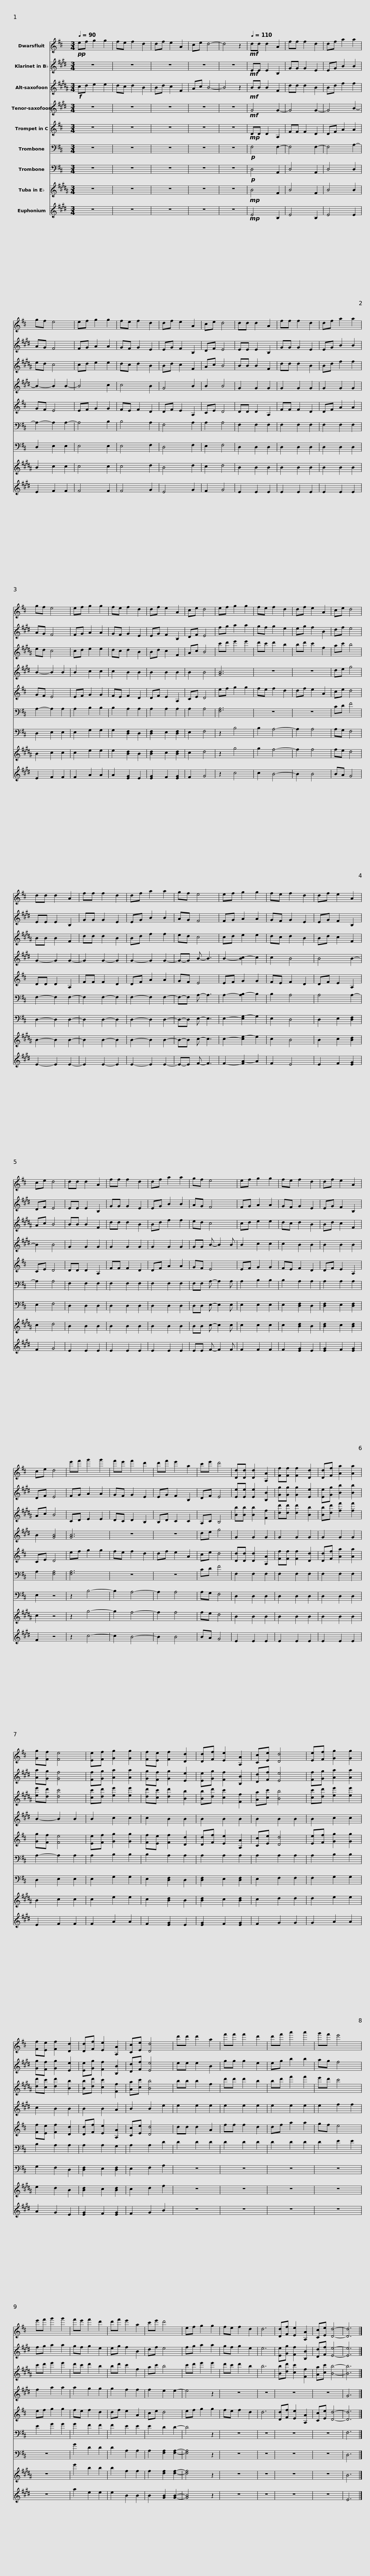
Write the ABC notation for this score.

X:1
%%score 1 2 3 4 5 6 7 8 9
L:1/8
Q:1/4=90
M:3/4
I:linebreak $
K:D
V:1 treble
V:2 treble transpose=-2
V:3 treble transpose=-9
V:4 treble transpose=-14
V:5 treble
V:6 bass
V:7 bass
V:8 treble transpose=-21
V:9 treble transpose=-14
V:1
!pp! ef g2 g2 | fe f2 d2 | df e2 A2 | ce d4- | d4 z2 | %5
[Q:1/4=110]!mf! dd d2 A2 | ff f2 d2 | df a2 a2 |$ gf e4 | ef g2 g2 | %10
 fe f2 d2 | df e2 A2 | ce d4 | dd d2 A2 | ff f2 d2 | %15
 df a2 a2 | gf e4 |$ ef g2 g2 | fe f2 d2 | df e2 A2 | %20
 ce d4 | ef g2 g2 | fe f2 d2 | df e2 A2 | ce d4 |$ %25
 dd d2 A2 | ff f2 d2 | df a2 a2 | gf e4 | ef g2 g2 | %30
 fe f2 d2 | df e2 A2 | ce d4 | dd d2 A2 |$ ff f2 d2 | %35
 df a2 a2 | gf e4 | ef g2 g2 | fe f2 d2 | df e2 A2 | %40
 ce d4 | e'f' g'2 g'2 |$ f'e' f'2 d'2 | d'f' e'2 a2 | c'e' d'4 | %45
 [Dd][Dd] [Dd]2 [A,A]2 | [Ff][Ff] [Ff]2 [Dd]2 | [Dd][Ff] [Aa]2 [Aa]2 | [Gg][Ff] [Fe]4 |$ [Ee][Ff] [Gg]2 [Gg]2 | %50
 [Ff][Ee] [Ff]2 [Dd]2 | [Dd][Ff] [Ee]2 [A,A]2 | [Cc][Ee] [Dd]4 | [Ee][Ff] [Gg]2 [Gg]2 | [Ff][Ee] [Ff]2 [Dd]2 | %55
 [Dd][Ff] [Ee]2 [A,A]2 |$ [Cc][Ee] [Dd]4 | d'd' d'2 a2 | f'f' f'2 d'2 | d'f' a'2 a'2 | %60
 g'f' e'4 | e'f' g'2 g'2 | f'e' f'2 d'2 |$ d'f' e'2 a2 | c'e' d'4 | %65
 ef g2 g2 | fe f2 d2 | d6 | [Dd][Ff] [Ee]2 [A,A]2 | [Cc][Ee] [Dd]4- | %70
 [Dd]6 |] %71
V:2
[K:E] z6 | z6 | z6 | z6 | z6 | %5
!mf! EE E2 B,2 | GG G2 E2 | EG B2 B2 |$ AG F4 | FG A2 A2 | %10
 GF G2 E2 | EG F2 B,2 | DF E4 | EE E2 B,2 | GG G2 E2 | %15
 EG B2 B2 | AG F4 |$ FG A2 A2 | GF G2 E2 | EG F2 B,2 | %20
 DF E4 | fg a2 a2 | gf g2 e2 | eg f2 B2 | df e4 |$ %25
 EE E2 B,2 | GG G2 E2 | EG B2 B2 | AG F4 | FG A2 A2 | %30
 GF G2 E2 | EG F2 B,2 | DF E4 | EE E2 B,2 |$ GG G2 E2 | %35
 EG B2 B2 | AG F4 | FG A2 A2 | GF G2 E2 | EG F2 B,2 | %40
 DF E4 | FG A2 A2 |$ GF G2 E2 | EG F2 B,2 | DF E4 | %45
 [Ee][Ee] [Ee]2 [B,B]2 | [Gg][Gg] [Gg]2 [Ee]2 | [Ee][Gg] [Bb]2 [Bb]2 | [Aa][Gg] [Gf]4 |$ [Ff][Gg] [Aa]2 [Aa]2 | %50
 [Gg][Ff] [Gg]2 [Ee]2 | [Ee][Gg] [Ff]2 [B,B]2 | [Dd][Ff] [Ee]4 | [Ff][Gg] [Aa]2 [Aa]2 | [Gg][Ff] [Gg]2 [Ee]2 | %55
 [Ee][Gg] [Ff]2 [B,B]2 |$ [Dd][Ff] [Ee]4 | ee e2 B2 | gg g2 e2 | eg b2 b2 | %60
 ag f4 | fg a2 a2 | gf g2 e2 |$ eg f2 B2 | df e4 | %65
 fg a2 a2 | gf g2 e2 | e6 | [Ee][Gg] [Ff]2 [B,B]2 | [Dd][Ff] [Ee]4- | %70
 [Ee]6 |] %71
V:3
[K:B]!f! cd e2 e2 | dc d2 B2 | Bd c2 F2 | Ac B4- | B4 z2 | %5
!mf! BB B2 F2 | dd d2 B2 | Bd f2 f2 |$ ed c4 | cd e2 e2 | %10
 dc d2 B2 | Bd c2 F2 | Ac B4 | BB B2 F2 | dd d2 B2 | %15
 Bd f2 f2 | ed c4 |$ cd e2 e2 | dc d2 B2 | Bd c2 F2 | %20
 Ac B4 | c'd' e'2 e'2 | d'c' d'2 b2 | bd' c'2 f2 | ac' b4 |$ %25
 BB B2 F2 | dd d2 B2 | Bd f2 f2 | ed c4 | cd e2 e2 | %30
 dc d2 B2 | Bd c2 F2 | Ac B4 | BB B2 F2 |$ dd d2 B2 | %35
 Bd f2 f2 | ed c4 | cd e2 e2 | dc d2 B2 | Bd c2 F2 | %40
 Ac B4 | CD E2 E2 |$ DC D2 B,2 | B,D C2 C2 | A,C B,4 | %45
 [Bb][Bb] [Bb]2 [Ff]2 | [dd'][dd'] [dd']2 [Bb]2 | [Bb][dd'] [ff']2 [ff']2 | [ee'][dd'] [dc']4 |$ [cc'][dd'] [ee']2 [ee']2 | %50
 [dd'][cc'] [dd']2 [Bb]2 | [Bb][dd'] [cc']2 [Ff]2 | [Aa][cc'] [Bb]4 | [cc'][dd'] [ee']2 [ee']2 | [dd'][cc'] [dd']2 [Bb]2 | %55
 [Bb][dd'] [cc']2 [Ff]2 |$ [Aa][cc'] [Bb]4 | bb b2 f2 | d'd' d'2 b2 | bd' f'2 f'2 | %60
 e'd' c'4 | c'd' e'2 e'2 | d'c' d'2 b2 |$ bd' c'2 f2 | ac' b4 | %65
 c'd' e'2 e'2 | d'c' d'2 b2 | b6 | [Bb][dd'] [cc']2 [Ff]2 | [Aa][cc'] [Bb]4- | %70
 [Bb]6 |] %71
V:4
[K:E] z6 | z6 | z6 | z6 | z6 | %5
!mf! G4 G2- | G4 G2- | G4 B2- |$ B2- B2 B2- | B4 c2 | %10
 c4 B2 | G4 B2 | B2 B4 | G2 G2 G2 | G2 G2 G2 | %15
 G2 G2 G2 | B2- B2 B2 |$ B2 c2 c2 | c2 B2 B2 | B2 B2 B2 | %20
 B2 B4 | [GB]6 | z6 | z6 | de g4 |$ %25
 G2- G2 G2- | G2 G2- G2 | G2- G2 G2- | G-G B- B3 | B2- [Bc-]2 c2 | %30
 c2 B4 | B4 B2- | B2 B4 | G2 G2 G2 |$ G2 G2 G2 | %35
 G2 G2 G2 | GG B- B2 B | B2 c2 c2 | c2 B2 B2 | B2 B2 B2 | %40
 B2 [GB]4 | [GB]6 |$ z6 | z6 | de g4 | %45
 G2 G2 G2 | G2 G2 G2 | G2 G2 G2 | B2- B2 B2 |$ B2 c2 c2 | %50
 c2 B2 B2 | B2 B2 B2 | B2 B2 B2 | B2 c2 c2 | c2 B2 B2 | %55
 B2 B2 A2 |$ B2 B2 e2 | e2 e2 e2 | e2 e2 e2 | e2 e2 e2 | %60
 e2 f2 f2 | f2 a2 a2 | a2 g2 g2 |$ g2 f2 f2 | f2 e2 e2- | %65
 e4 z2 | z6 | z6 | z6 | z6 | %70
 G6 |] %71
V:5
 z6 | z6 | z6 | z6 | z6 | %5
!mp! DD D2 A,2 | FF F2 D2 | DF A2 A2 |$ GF E4 | EF G2 G2 | %10
 FE F2 D2 | DF E2 A,2 | CE D4 | DD D2 A,2 | FF F2 D2 | %15
 DF A2 A2 | GF E4 |$ EF G2 G2 | FE F2 D2 | DF E2 A,2 | %20
 CE D4 | ef g2 g2 | fe f2 d2 | df e2 A2 | ce d4 |$ %25
 DD D2 A,2 | FF F2 D2 | DF A2 A2 | GF E4 | EF G2 G2 | %30
 FE F2 D2 | DF E2 A,2 | CE D4 | DD D2 A,2 |$ FF F2 D2 | %35
 DF A2 A2 | GF E4 | EF G2 G2 | FE F2 D2 | DF E2 A,2 | %40
 CE D4 | ef g2 g2 |$ fe f2 d2 | df e2 A2 | ce d4 | %45
 [Dd][Dd] [Dd]2 [A,A]2 | [Ff][Ff] [Ff]2 [Dd]2 | [Dd][Ff] [Aa]2 [Aa]2 | [Gg][Ff] [Fe]4 |$ [Ee][Ff] [Gg]2 [Gg]2 | %50
 [Ff][Ee] [Ff]2 [Dd]2 | [Dd][Ff] [Ee]2 [A,A]2 | [Cc][Ee] [Dd]4 | [Ee][Ff] [Gg]2 [Gg]2 | [Ff][Ee] [Ff]2 [Dd]2 | %55
 [Dd][Ff] [Ee]2 [A,A]2 |$ [Cc][Ee] [Dd]4 | dd d2 A2 | ff f2 d2 | df a2 a2 | %60
 gf e4 | ef g2 g2 | fe f2 d2 |$ df e2 A2 | ce d4 | %65
 ef g2 g2 | fe f2 d2 | d6 | [Dd][Ff] [Ee]2 [A,A]2 | [Cc][Ee] [Dd]4- | %70
 [Dd]6 |] %71
V:6
 z6 | z6 | z6 | z6 | z6 | %5
!p! F,4 F,2- | F,4 F,2- | F,4 A,2- |$ A,2- A,2 A,2- | A,4 B,2 | %10
 B,4 A,2 | F,4 A,2 | A,2 A,4 | F,2 F,2 F,2 | F,2 F,2 F,2 | %15
 F,2 F,2 F,2 | A,2- A,2 A,2 |$ A,2 B,2 B,2 | B,2 A,2 A,2 | A,2 A,2 A,2 | %20
 A,2 A,4 | [F,A,]6 | z6 | z6 | CD F4 |$ %25
 F,2- F,2 F,2- | F,2 F,2- F,2 | F,2- F,2 F,2- | F,-F, A,- A,3 | A,2- [A,B,-]2 B,2 | %30
 B,2 A,4 | A,4 A,2- | A,2 A,4 | F,2 F,2 F,2 |$ F,2 F,2 F,2 | %35
 F,2 F,2 F,2 | F,F, A,- A,2 A, | A,2 B,2 B,2 | B,2 A,2 A,2 | A,2 A,2 A,2 | %40
 A,2 [F,A,]4 | [F,A,]6 |$ z6 | z6 | CD F4 | %45
 F,2 F,2 F,2 | F,2 F,2 F,2 | F,2 F,2 F,2 | A,2- A,2 A,2 |$ A,2 B,2 B,2 | %50
 B,2 A,2 A,2 | A,2 A,2 A,2 | A,2 A,2 A,2 | A,2 B,2 B,2 | B,2 A,2 A,2 | %55
 A,2 A,2 G,2 |$ A,2 A,2 D2 | D2 D2 D2 | D2 D2 D2 | D2 D2 D2 | %60
 D2 E2 E2 | E2 G2 G2 | G2 F2 F2 |$ F2 E2 E2 | E2 D2 D2- | %65
 D4 z2 | z6 | z6 | z6 | z6 | %70
 F,6 |] %71
V:7
 z6 | z6 | z6 | z6 | z6 | %5
!p! D,4 A,,2 | D,4 A,,2 | D,4 D,2 |$ D,2 E,2 E,2 | E,4 E,2 | %10
 E,4 F,2 | D,4 F,2 | E,2 F,4 | D,2 D,2 D,2 | D,2 D,2 D,2 | %15
 D,2 D,2 D,2 | D,2 E,2 E,2 |$ E,2 G,2 G,2 | G,2 [D,F,]2 D,2 | [D,F,]2 E,2 [D,F,]2 | %20
 E,2 F,4 | z2 B,4 | B,2 A,4- | A,2 A,4 | A,G, F,4 |$ %25
 D,2- D,2 D,2- | D,2 D,2- D,2 | D,2- D,2 D,2- | D,-D, E,- E,3 | E,2- [E,G,-]2 G,2 | %30
 E,2 D,4 | D,2 E,2 [D,F,]2 | E,2 F,4 | D,2 D,2 D,2 |$ D,2 D,2 D,2 | %35
 D,2 D,2 D,2 | D,D, E,- E,2 E, | E,2 E,2 E,2 | E,2 [D,F,]2 D,2 | [D,F,]2 E,2 [D,F,]2 | %40
 E,2 z4 | z2 B,4- |$ B,2 A,4- | A,2 A,4 | A,G, F,4 | %45
 D,2 D,2 D,2 | D,2 D,2 D,2 | D,2 D,2 D,2 | D,2 E,2 E,2 |$ E,2 G,2 G,2 | %50
 E,2 [D,F,]2 D,2 | [D,F,]2 E,2 [D,F,]2 | E,2 F,2 F,2 | F,2 G,2 G,2 | G,2 F,2 D,2 | %55
 [D,F,]2 E,2 [D,F,]2 |$ E,2 F,2 A,2 | z6 | z6 | z6 | %60
 z6 | z6 | G2 D2 D2 |$ D2 A,2 A,2 | A,2 [F,A,]2 [F,A,]2- | %65
 [F,A,]4 z2 | z6 | z6 | z6 | z6 | %70
 D,6 |] %71
V:8
[K:B] z6 | z6 | z6 | z6 | z6 | %5
!mp! B4 F2 | B4 F2 | B4 B2 |$ B2 c2 c2 | c4 c2 | %10
 c4 d2 | B4 d2 | c2 d4 | B2 B2 B2 | B2 B2 B2 | %15
 B2 B2 B2 | B2 c2 c2 |$ c2 e2 e2 | e2 [Bd]2 B2 | [Bd]2 c2 [Bd]2 | %20
 c2 d4 | z2 g4 | g2 f4- | f2 f4 | fe d4 |$ %25
 B2- B2 B2- | B2 B2- B2 | B2- B2 B2- | B-B c- c3 | c2- [ce-]2 e2 | %30
 c2 B4 | B2 c2 [Bd]2 | c2 d4 | B2 B2 B2 |$ B2 B2 B2 | %35
 B2 B2 B2 | BB c- c2 c | c2 c2 c2 | c2 [Bd]2 B2 | [Bd]2 c2 [Bd]2 | %40
 c2 z4 | z2 g4- |$ g2 f4- | f2 f4 | fe d4 | %45
 B2 B2 B2 | B2 B2 B2 | B2 B2 B2 | B2 c2 c2 |$ c2 e2 e2 | %50
 c2 [Bd]2 B2 | [Bd]2 c2 [Bd]2 | c2 d2 d2 | d2 e2 e2 | e2 d2 B2 | %55
 [Bd]2 c2 [Bd]2 |$ c2 d2 f2 | z6 | z6 | z6 | %60
 z6 | z6 | e'2 b2 b2 |$ b2 f2 f2 | f2 [df]2 [df]2- | %65
 [df]4 z2 | z6 | z6 | z6 | z6 | %70
 B6 |] %71
V:9
[K:E] z6 | z6 | z6 | z6 | z6 | %5
!mp! E4 B,2 | E4 B,2 | E4 E2 |$ E2 F2 F2 | F4 F2 | %10
 F4 G2 | E4 G2 | F2 G4 | E2 E2 E2 | E2 E2 E2 | %15
 E2 E2 E2 | E2 F2 F2 |$ F2 A2 A2 | A2 [EG]2 E2 | [EG]2 F2 [EG]2 | %20
 F2 G4 | z2 c4 | c2 B4- | B2 B4 | BA G4 |$ %25
 E2- E2 E2- | E2 E2- E2 | E2- E2 E2- | E-E F- F3 | F2- [FA-]2 A2 | %30
 F2 E4 | E2 F2 [EG]2 | F2 G4 | E2 E2 E2 |$ E2 E2 E2 | %35
 E2 E2 E2 | EE F- F2 F | F2 F2 F2 | F2 [EG]2 E2 | [EG]2 F2 [EG]2 | %40
 F2 z4 | z2 c4- |$ c2 B4- | B2 B4 | BA G4 | %45
 E2 E2 E2 | E2 E2 E2 | E2 E2 E2 | E2 F2 F2 |$ F2 A2 A2 | %50
 F2 [EG]2 E2 | [EG]2 F2 [EG]2 | F2 G2 G2 | G2 A2 A2 | A2 G2 E2 | %55
 [EG]2 F2 [EG]2 |$ F2 G2 B2 | z6 | z6 | z6 | %60
 z6 | z6 | a2 e2 e2 |$ e2 B2 B2 | B2 [GB]2 [GB]2- | %65
 [GB]4 z2 | z6 | z6 | z6 | z6 | %70
 E6 |] %71
